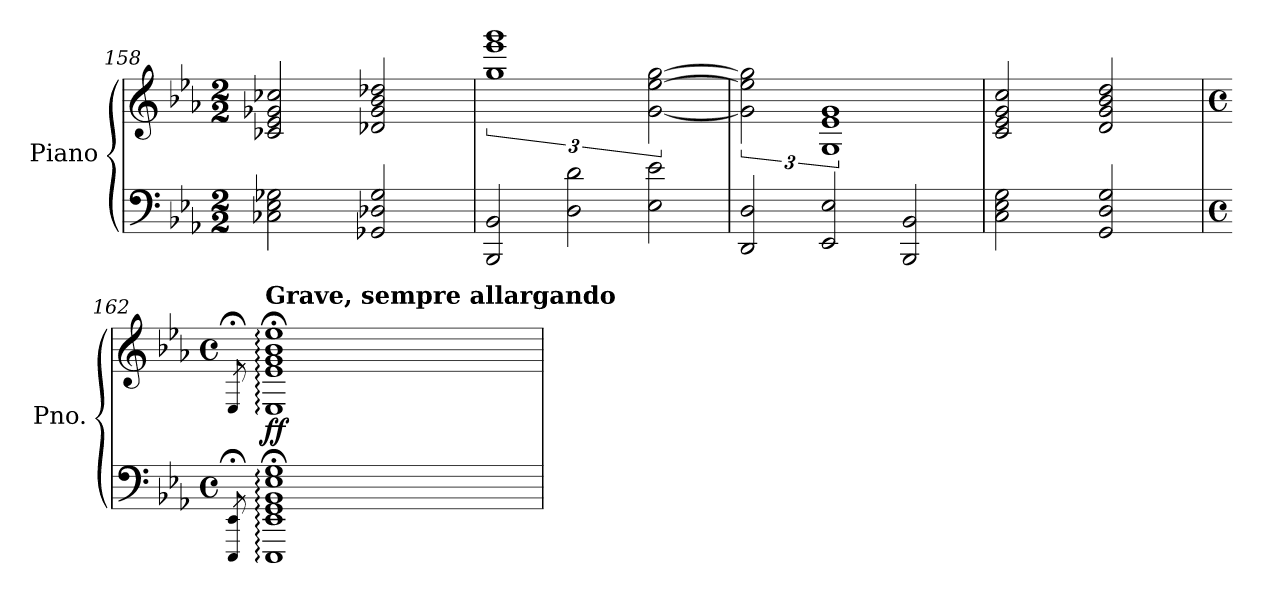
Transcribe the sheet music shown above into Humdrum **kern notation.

**kern	**kern	**dynam
*part1	*part1	*part1
*staff2	*staff1	*staff1/2
*I"Piano	*	*
*I'Pno.	*	*
*clefF4	*clefG2	*
*k[b-e-a-]	*k[b-e-a-]	*
*M2/2	*M2/2	*
=158	=158	=158
2C-X\ 2E-\ 2G-X\	2c-X/ 2e-/ 2g-X/ 2cc-X/	.
2GG-X/ 2D-X/ 2G-/	2d-X/ 2g-/ 2b-/ 2dd-X/	.
=159	=159	=159
*Xtuplet	*	*
3BBB-/ 3BB-/	3%2gg 3%2eee- 3%2ggg	.
3D\ 3d\	.	.
3E-\ 3e-\	[3g\ [3ee-\ [3gg\	.
!!LO:LB:g=z
=160	=160	=160
3DD/ 3D/	3g\] 3ee-\] 3gg\]	.
3EE-/ 3E-/	3%2G 3%2e- 3%2g	.
3BBB-/ 3BB-/	.	.
=161	=161	=161
2C\ 2E-\ 2G\	2c/ 2e-/ 2g/ 2cc/	.
2GG/ 2D/ 2G/	2d/ 2g/ 2b-/ 2dd/	.
=162	=162	=162
*M4/4	*M4/4	*
*met(c)	*met(c)	*
8qEEE-/;< 8qEE-/;<	8qE-;</	.
!	!LO:TX:a:B:t=Grave, sempre allargando	!
!	!	!LO:DY:b
1EEE-;<: 1EE-;<: 1GG;<: 1BB-;<: 1E-;<: 1G;<:	1E-;<: 1e-;<: 1g;<: 1b-;<: 1ee-;<:	ff
=	=	=
*-	*-	*-
